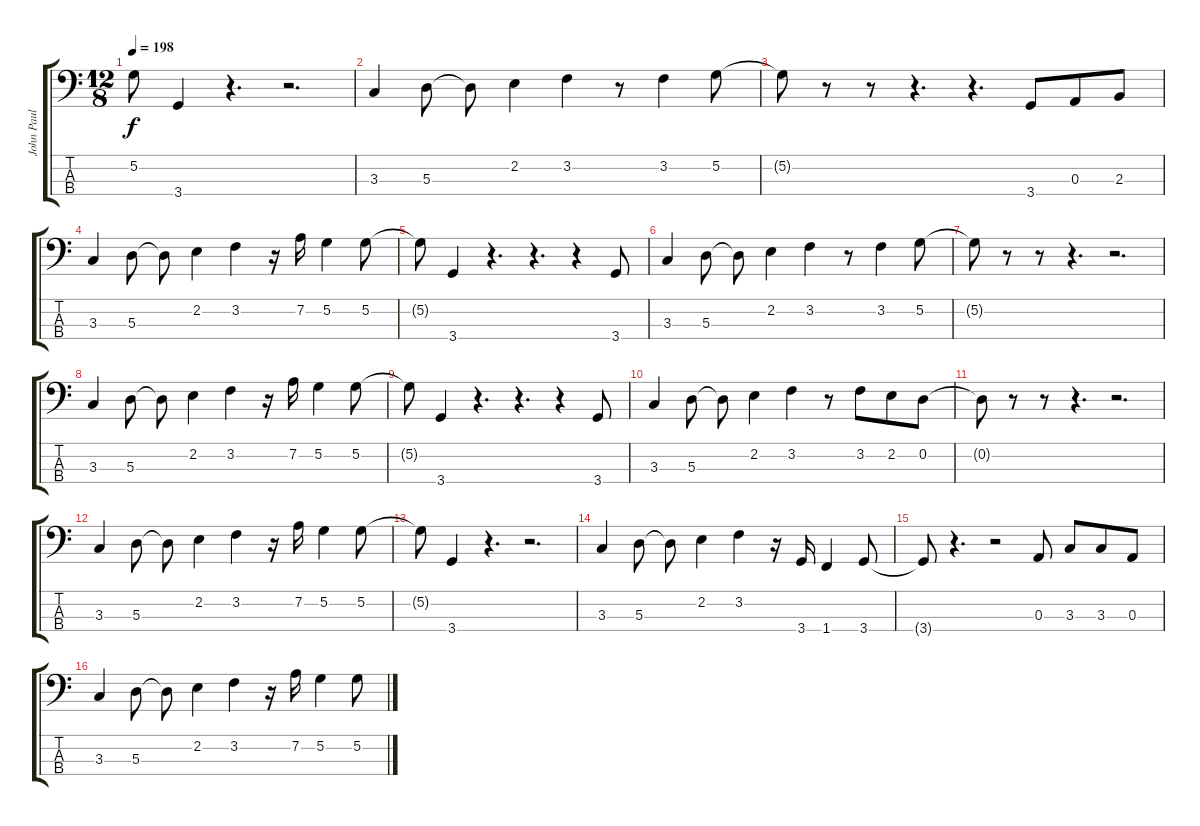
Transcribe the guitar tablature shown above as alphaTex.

\track ("John Paul Jones (Bass)" "John Paul ") {instrument electricbassfinger}
\staff {score tabs}
\tuning (G2 D2 A1 E1) {hide}
\ts (12 8)
\tempo 198
\clef f4
\ks c
5.2{t}.8{dy f} 3.4.4 r.4{d} r.2{d} |
3.3.4 5.3.8 5.3{t}.8 2.2.4 3.2.4 r.8 3.2.4 5.2.8 |
5.2{t}.8 r.8 r.8 r.4{d} r.4{d} 3.4.8 0.3.8 2.3.8 |
3.3.4 5.3.8 5.3{t}.8 2.2.4 3.2.4 r.16 7.2.16 5.2.4 5.2.8 |
5.2{t}.8 3.4.4 r.4{d} r.4{d} r.4 3.4.8 |
3.3.4 5.3.8 5.3{t}.8 2.2.4 3.2.4 r.8 3.2.4 5.2.8 |
5.2{t}.8 r.8 r.8 r.4{d} r.2{d} |
3.3.4 5.3.8 5.3{t}.8 2.2.4 3.2.4 r.16 7.2.16 5.2.4 5.2.8 |
5.2{t}.8 3.4.4 r.4{d} r.4{d} r.4 3.4.8 |
3.3.4 5.3.8 5.3{t}.8 2.2.4 3.2.4 r.8 3.2.8 2.2.8 0.2.8 |
0.2{t}.8 r.8 r.8 r.4{d} r.2{d} |
3.3.4 5.3.8 5.3{t}.8 2.2.4 3.2.4 r.16 7.2.16 5.2.4 5.2.8 |
5.2{t}.8 3.4.4 r.4{d} r.2{d} |
3.3.4 5.3.8 5.3{t}.8 2.2.4 3.2.4 r.16 3.4.16 1.4.4 3.4.8 |
3.4{t}.8 r.4{d} r.2 0.3.8 3.3.8 3.3.8 0.3.8 |
3.3.4 5.3.8 5.3{t}.8 2.2.4 3.2.4 r.16 7.2.16 5.2.4 5.2.8
